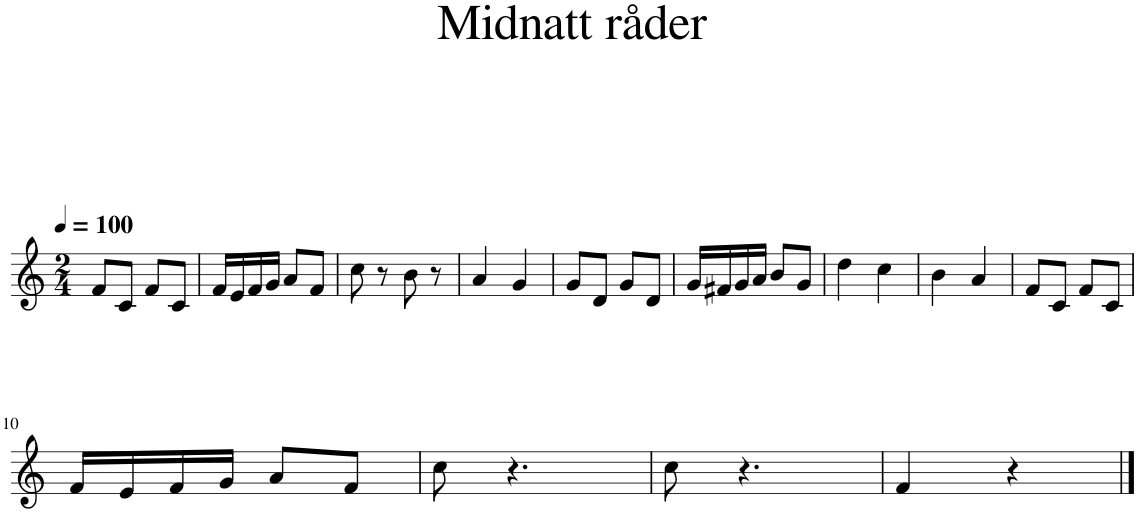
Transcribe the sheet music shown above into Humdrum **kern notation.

**kern
*part1
*staff1
*I"Piano
*I'Pno.
*clefG2
*k[]
*M2/4
*MM100
=1
8f/L
8c/J
8f/L
8c/J
=2
16f/LL
16e/
16f/
16g/JJ
8a/L
8f/J
=3
8cc\
8r
8b\
8r
=4
4a/
4g/
=5
8g/L
8d/J
8g/L
8d/J
=6
16g/LL
16f#X/
16g/
16a/JJ
8b/L
8g/J
=7
4dd\
4cc\
=8
4b\
4a/
=9
8f/L
8c/J
8f/L
8c/J
!!LO:LB:g=z
=10
16f/LL
16e/
16f/
16g/JJ
8a/L
8f/J
=11
8cc\
4.r
=12
8cc\
4.r
=13
4f/
4r
==
*-
